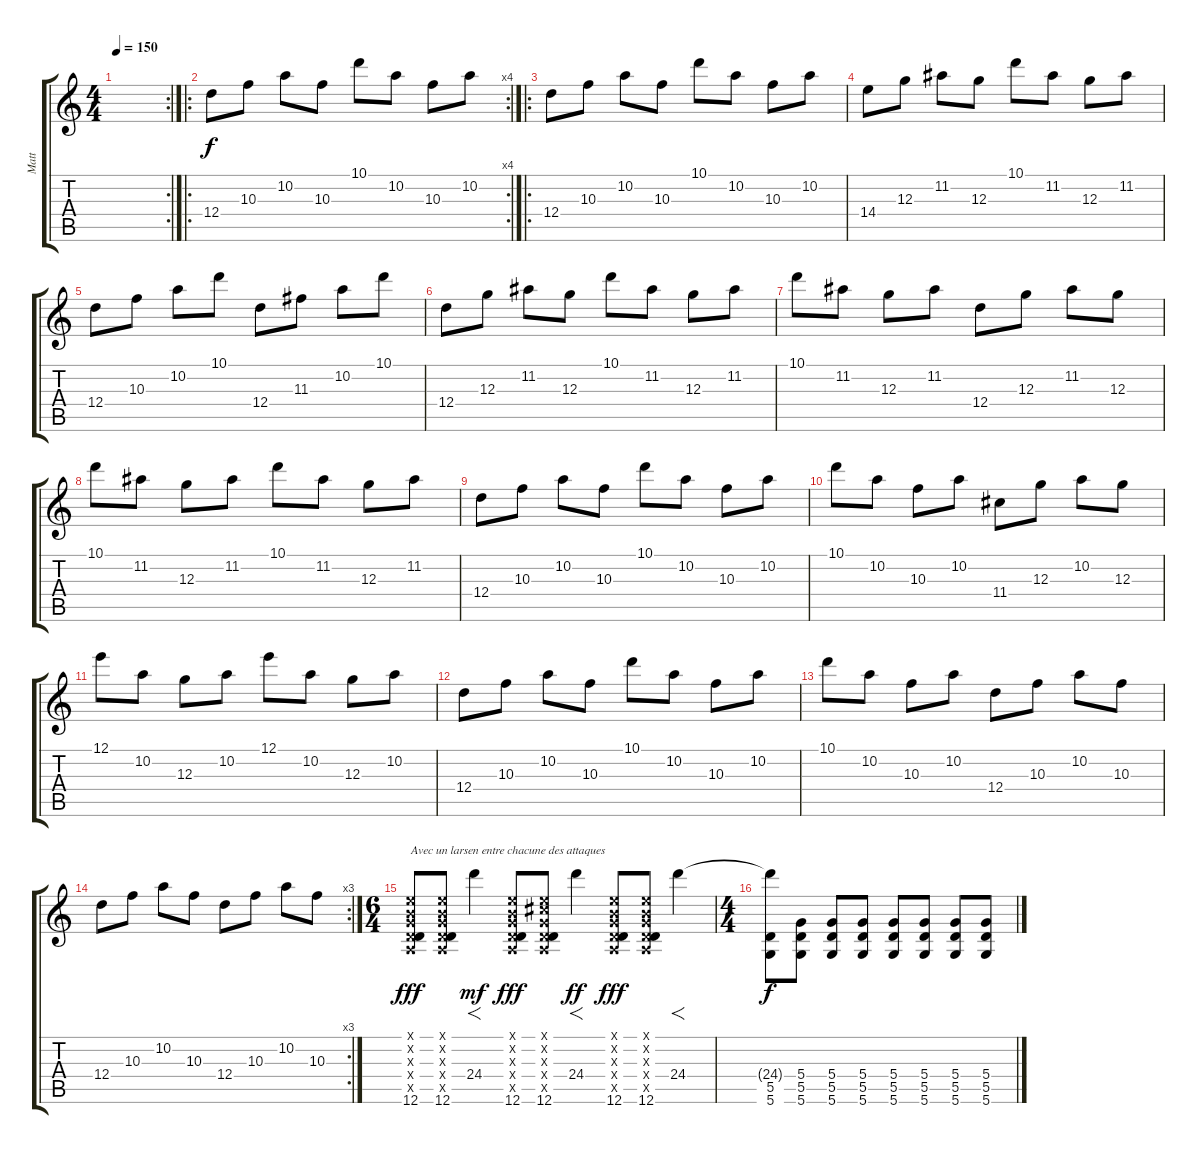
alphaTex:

\track ("Matt" "Matt") {instrument overdrivenguitar}
\staff {score tabs}
\tuning (E4 B3 G3 D3 A2 D2) {hide}
\rc 2
\ts (4 4)
\tempo 150
\clef g2
\ks c
|
\ro
\rc 4
12.4.8{instrument overdrivenguitar} 10.3.8 10.2.8 10.3.8 10.1.8 10.2.8 10.3.8 10.2.8 |
\ro
12.4.8 10.3.8 10.2.8 10.3.8 10.1.8 10.2.8 10.3.8 10.2.8 |
14.4.8 12.3.8 11.2.8 12.3.8 10.1.8 11.2.8 12.3.8 11.2.8 |
12.4.8 10.3.8 10.2.8 10.1.8 12.4.8 11.3.8 10.2.8 10.1.8 |
12.4.8 12.3.8 11.2.8 12.3.8 10.1.8 11.2.8 12.3.8 11.2.8 |
10.1.8 11.2.8 12.3.8 11.2.8 12.4.8 12.3.8 11.2.8 12.3.8 |
10.1.8 11.2.8 12.3.8 11.2.8 10.1.8 11.2.8 12.3.8 11.2.8 |
12.4.8 10.3.8 10.2.8 10.3.8 10.1.8 10.2.8 10.3.8 10.2.8 |
10.1.8 10.2.8 10.3.8 10.2.8 11.4.8 12.3.8 10.2.8 12.3.8 |
12.1.8 10.2.8 12.3.8 10.2.8 12.1.8 10.2.8 12.3.8 10.2.8 |
12.4.8 10.3.8 10.2.8 10.3.8 10.1.8 10.2.8 10.3.8 10.2.8 |
10.1.8 10.2.8 10.3.8 10.2.8 12.4.8 10.3.8 10.2.8 10.3.8 |
\rc 3
12.4.8 10.3.8 10.2.8 10.3.8 12.4.8 10.3.8 10.2.8 10.3.8 |
\ts (6 4)
(0.1{x} 0.2{x} 0.3{x} 0.4{x} 0.5{x} 12.6).8{txt "Avec un larsen entre chacune des attaques" dy fff instrument distortionguitar} (0.1{x} 0.2{x} 0.3{x} 0.4{x} 0.5{x} 12.6).8 24.4.4{f dy mf} (0.1{x} 0.2{x} 0.3{x} 0.4{x} 0.5{x} 12.6).8{dy fff} (0.1{x} 2.2{x} 0.3{x} 0.4{x} 0.5{x} 12.6).8 24.4.4{f dy ff} (0.1{x} 0.2{x} 0.3{x} 0.4{x} 0.5{x} 12.6).8{dy fff} (0.1{x} 0.2{x} 0.3{x} 0.4{x} 0.5{x} 12.6).8 24.4.4{f} |
\ts (4 4)
(24.4{t} 5.5 5.6).8{dy f} (5.4 5.5 5.6).8 (5.4 5.5 5.6).8 (5.4 5.5 5.6).8 (5.4 5.5 5.6).8 (5.4 5.5 5.6).8 (5.4 5.5 5.6).8 (5.4 5.5 5.6).8
